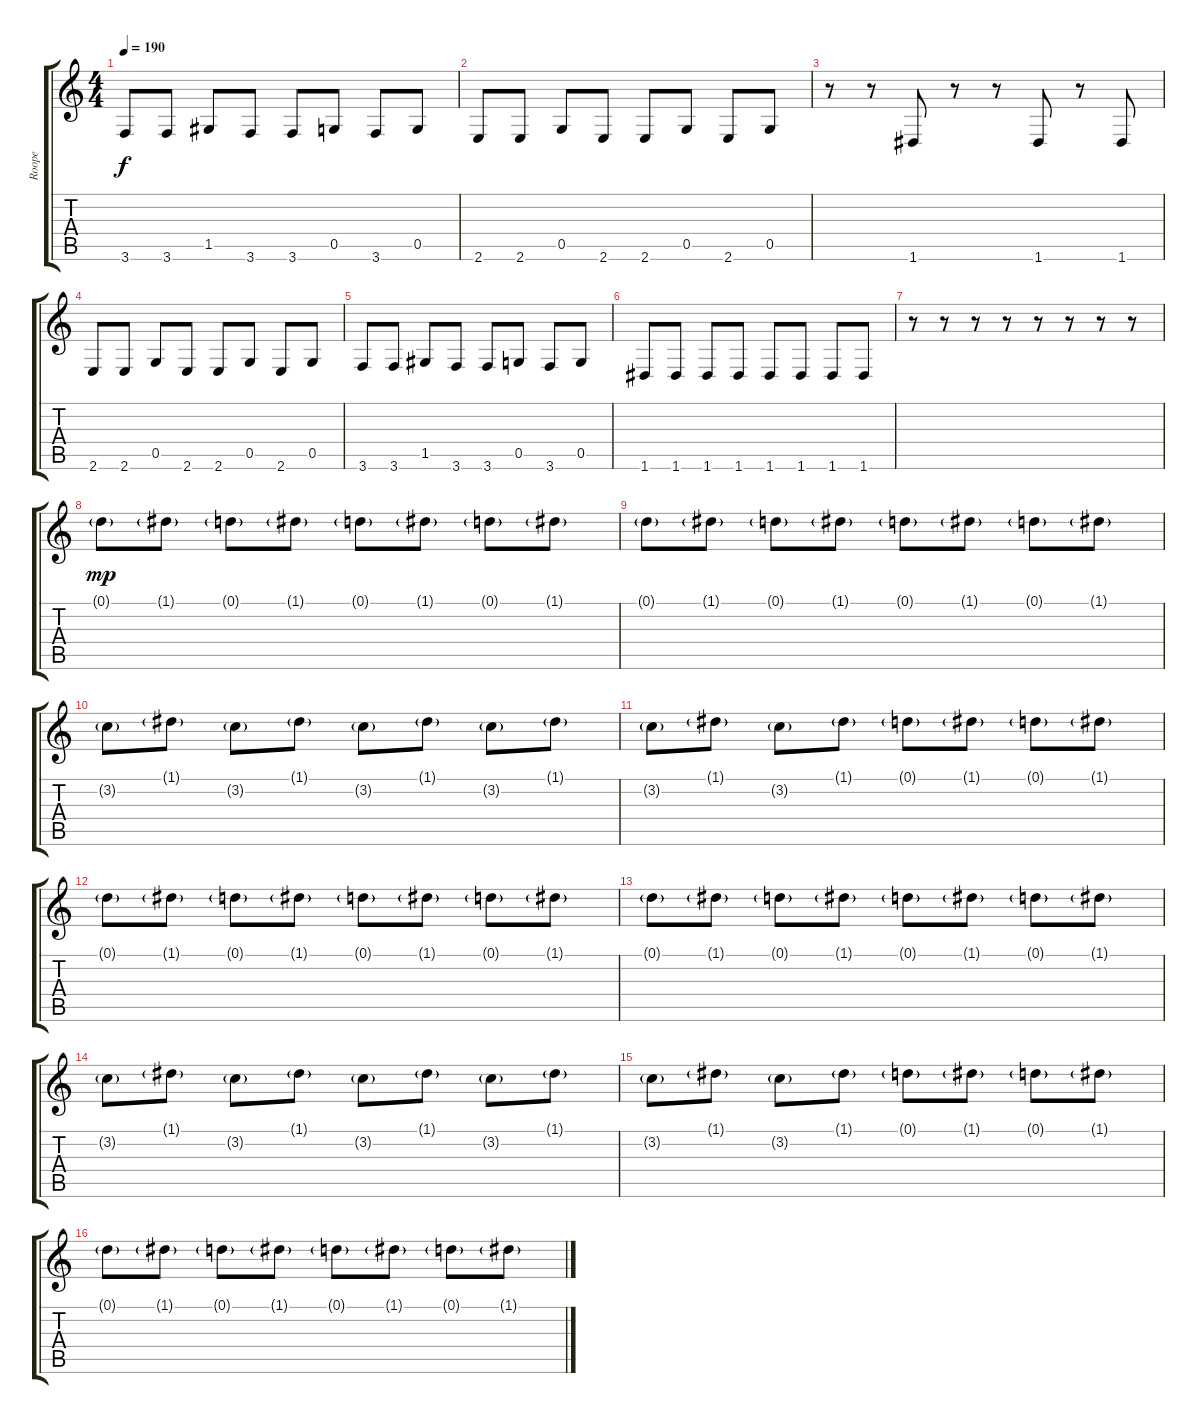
\track ("Roope" "Roope") {instrument distortionguitar}
\staff {score tabs}
\tuning (D4 A3 F3 C3 G2 D2) {hide}
\ts (4 4)
\tempo 190
\clef g2
\ks c
3.6.8{dy f} 3.6.8 1.5.8 3.6.8 3.6.8 0.5.8 3.6.8 0.5.8 |
2.6.8 2.6.8 0.5.8 2.6.8 2.6.8 0.5.8 2.6.8 0.5.8 |
r.8 r.8 1.6.8 r.8 r.8 1.6.8 r.8 1.6.8 |
2.6.8 2.6.8 0.5.8 2.6.8 2.6.8 0.5.8 2.6.8 0.5.8 |
3.6.8 3.6.8 1.5.8 3.6.8 3.6.8 0.5.8 3.6.8 0.5.8 |
1.6.8 1.6.8 1.6.8 1.6.8 1.6.8 1.6.8 1.6.8 1.6.8 |
r.8 r.8 r.8 r.8 r.8 r.8 r.8 r.8 |
0.1{g}.8{dy mp} 1.1{g}.8 0.1{g}.8 1.1{g}.8 0.1{g}.8 1.1{g}.8 0.1{g}.8 1.1{g}.8 |
0.1{g}.8 1.1{g}.8 0.1{g}.8 1.1{g}.8 0.1{g}.8 1.1{g}.8 0.1{g}.8 1.1{g}.8 |
3.2{g}.8 1.1{g}.8 3.2{g}.8 1.1{g}.8 3.2{g}.8 1.1{g}.8 3.2{g}.8 1.1{g}.8 |
3.2{g}.8 1.1{g}.8 3.2{g}.8 1.1{g}.8 0.1{g}.8 1.1{g}.8 0.1{g}.8 1.1{g}.8 |
0.1{g}.8 1.1{g}.8 0.1{g}.8 1.1{g}.8 0.1{g}.8 1.1{g}.8 0.1{g}.8 1.1{g}.8 |
0.1{g}.8 1.1{g}.8 0.1{g}.8 1.1{g}.8 0.1{g}.8 1.1{g}.8 0.1{g}.8 1.1{g}.8 |
3.2{g}.8 1.1{g}.8 3.2{g}.8 1.1{g}.8 3.2{g}.8 1.1{g}.8 3.2{g}.8 1.1{g}.8 |
3.2{g}.8 1.1{g}.8 3.2{g}.8 1.1{g}.8 0.1{g}.8 1.1{g}.8 0.1{g}.8 1.1{g}.8 |
0.1{g}.8 1.1{g}.8 0.1{g}.8 1.1{g}.8 0.1{g}.8 1.1{g}.8 0.1{g}.8 1.1{g}.8
